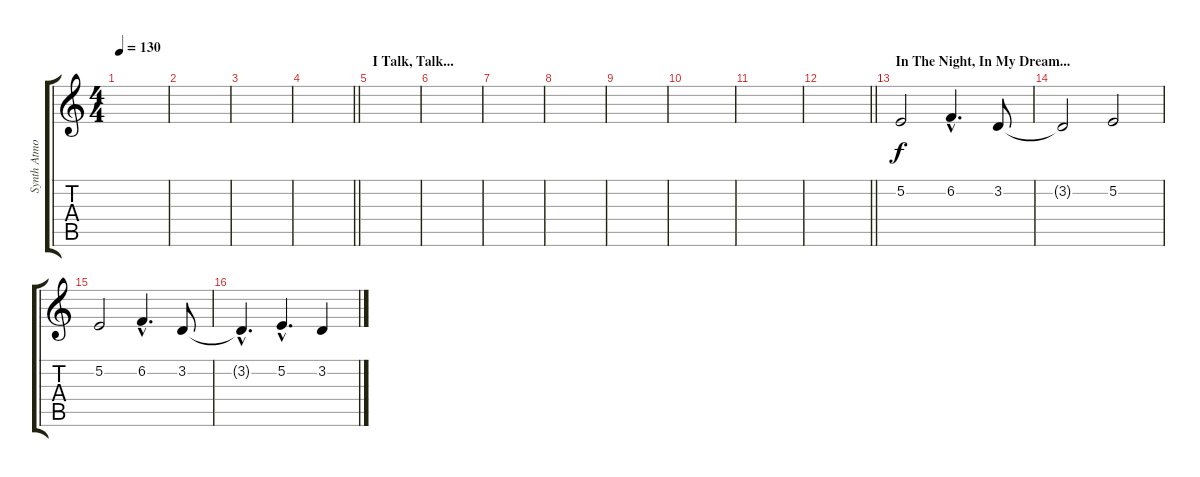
\track ("Synth Atmosphere" "Synth Atmo") {instrument pad2warm}
\staff {score tabs}
\tuning (E4 B3 G3 D3 A2 E2) {hide}
\ts (4 4)
\tempo 130
\clef g2
\ks c
|
|
|
\barLineRight lightlight
|
\section ("" "I Talk, Talk...")
|
|
|
|
|
|
|
\barLineRight lightlight
|
\section ("" "In The Night, In My Dream...")
5.2.2 6.2{hac}.4{d} 3.2.8 |
3.2{t}.2 5.2.2 |
5.2.2 6.2{hac}.4{d} 3.2.8 |
3.2{hac t}.4{d} 5.2{hac}.4{d} 3.2.4
